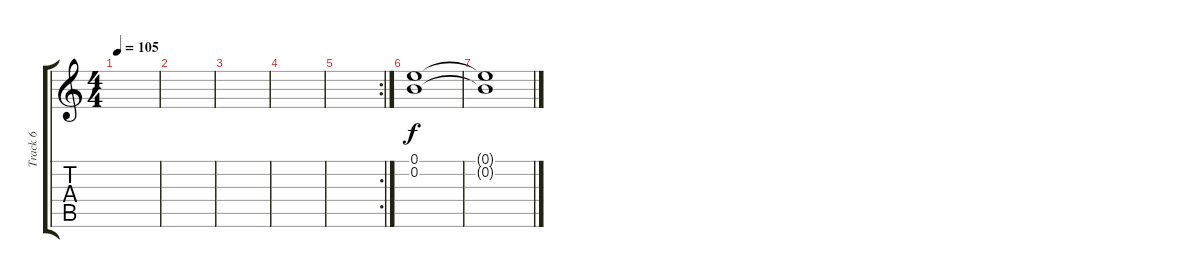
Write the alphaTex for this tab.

\track ("Track 6" "Track 6") {instrument electricguitarclean}
\staff {score tabs}
\tuning (E4 B3 G3 D3 A2 E2) {hide}
\ts (4 4)
\tempo 105
\clef g2
\ks c
|
|
|
|
\rc 2
|
(0.1 0.2).1 |
(0.1{t} 0.2{t}).1
